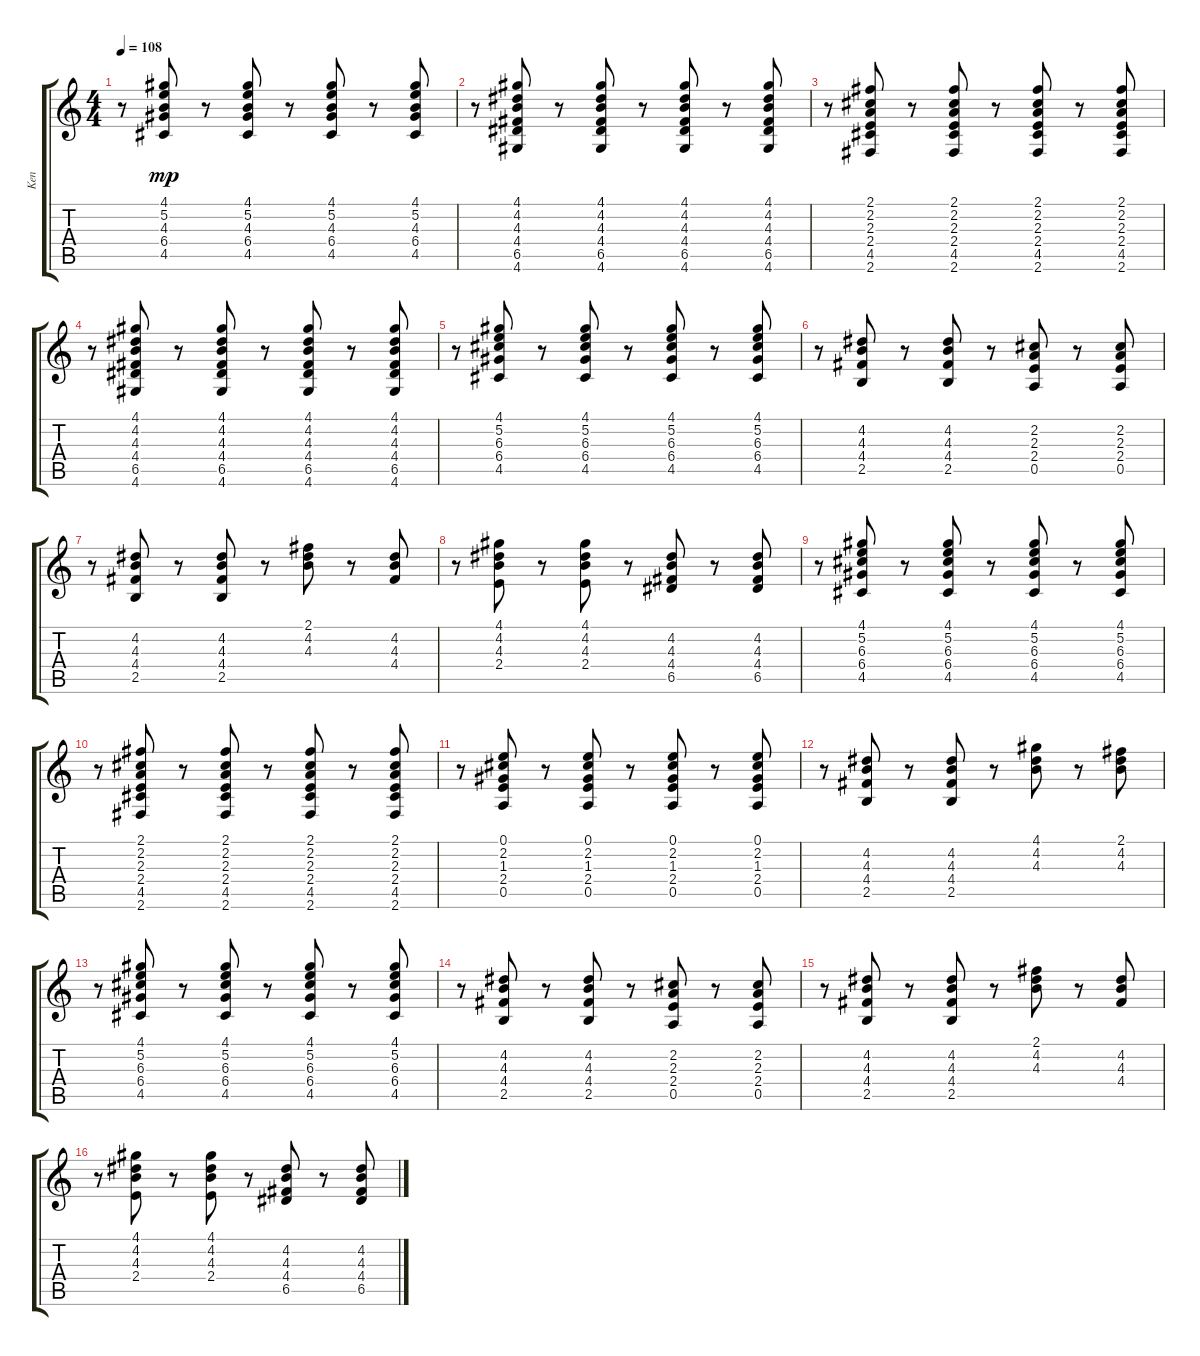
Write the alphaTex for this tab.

\track ("Ken" "Ken") {instrument acousticguitarsteel}
\staff {score tabs}
\tuning (E4 B3 G3 D3 A2 E2) {hide}
\ts (4 4)
\tempo 108
\clef g2
\ks c
r.8{dy mp} (4.1 5.2 4.3 6.4 4.5).8 r.8 (4.1 5.2 4.3 6.4 4.5).8 r.8 (4.1 5.2 4.3 6.4 4.5).8 r.8 (4.1 5.2 4.3 6.4 4.5).8 |
r.8 (4.1 4.2 4.3 4.4 6.5 4.6).8 r.8 (4.1 4.2 4.3 4.4 6.5 4.6).8 r.8 (4.1 4.2 4.3 4.4 6.5 4.6).8 r.8 (4.1 4.2 4.3 4.4 6.5 4.6).8 |
r.8 (2.1 2.2 2.3 2.4 4.5 2.6).8 r.8 (2.1 2.2 2.3 2.4 4.5 2.6).8 r.8 (2.1 2.2 2.3 2.4 4.5 2.6).8 r.8 (2.1 2.2 2.3 2.4 4.5 2.6).8 |
r.8 (4.1 4.2 4.3 4.4 6.5 4.6).8 r.8 (4.1 4.2 4.3 4.4 6.5 4.6).8 r.8 (4.1 4.2 4.3 4.4 6.5 4.6).8 r.8 (4.1 4.2 4.3 4.4 6.5 4.6).8 |
r.8 (4.1 5.2 6.3 6.4 4.5).8 r.8 (4.1 5.2 6.3 6.4 4.5).8 r.8 (4.1 5.2 6.3 6.4 4.5).8 r.8 (4.1 5.2 6.3 6.4 4.5).8 |
r.8 (4.2 4.3 4.4 2.5).8 r.8 (4.2 4.3 4.4 2.5).8 r.8 (2.2 2.3 2.4 0.5).8 r.8 (2.2 2.3 2.4 0.5).8 |
r.8 (4.2 4.3 4.4 2.5).8 r.8 (4.2 4.3 4.4 2.5).8 r.8 (2.1 4.2 4.3).8 r.8 (4.2 4.3 4.4).8 |
r.8 (4.1 4.2 4.3 2.4).8 r.8 (4.1 4.2 4.3 2.4).8 r.8 (4.2 4.3 4.4 6.5).8 r.8 (4.2 4.3 4.4 6.5).8 |
r.8 (4.1 5.2 6.3 6.4 4.5).8 r.8 (4.1 5.2 6.3 6.4 4.5).8 r.8 (4.1 5.2 6.3 6.4 4.5).8 r.8 (4.1 5.2 6.3 6.4 4.5).8 |
r.8 (2.1 2.2 2.3 2.4 4.5 2.6).8 r.8 (2.1 2.2 2.3 2.4 4.5 2.6).8 r.8 (2.1 2.2 2.3 2.4 4.5 2.6).8 r.8 (2.1 2.2 2.3 2.4 4.5 2.6).8 |
r.8 (0.1 2.2 1.3 2.4 0.5).8 r.8 (0.1 2.2 1.3 2.4 0.5).8 r.8 (0.1 2.2 1.3 2.4 0.5).8 r.8 (0.1 2.2 1.3 2.4 0.5).8 |
r.8 (4.2 4.3 4.4 2.5).8 r.8 (4.2 4.3 4.4 2.5).8 r.8 (4.1 4.2 4.3).8 r.8 (2.1 4.2 4.3).8 |
r.8 (4.1 5.2 6.3 6.4 4.5).8 r.8 (4.1 5.2 6.3 6.4 4.5).8 r.8 (4.1 5.2 6.3 6.4 4.5).8 r.8 (4.1 5.2 6.3 6.4 4.5).8 |
r.8 (4.2 4.3 4.4 2.5).8 r.8 (4.2 4.3 4.4 2.5).8 r.8 (2.2 2.3 2.4 0.5).8 r.8 (2.2 2.3 2.4 0.5).8 |
r.8 (4.2 4.3 4.4 2.5).8 r.8 (4.2 4.3 4.4 2.5).8 r.8 (2.1 4.2 4.3).8 r.8 (4.2 4.3 4.4).8 |
r.8 (4.1 4.2 4.3 2.4).8 r.8 (4.1 4.2 4.3 2.4).8 r.8 (4.2 4.3 4.4 6.5).8 r.8 (4.2 4.3 4.4 6.5).8
